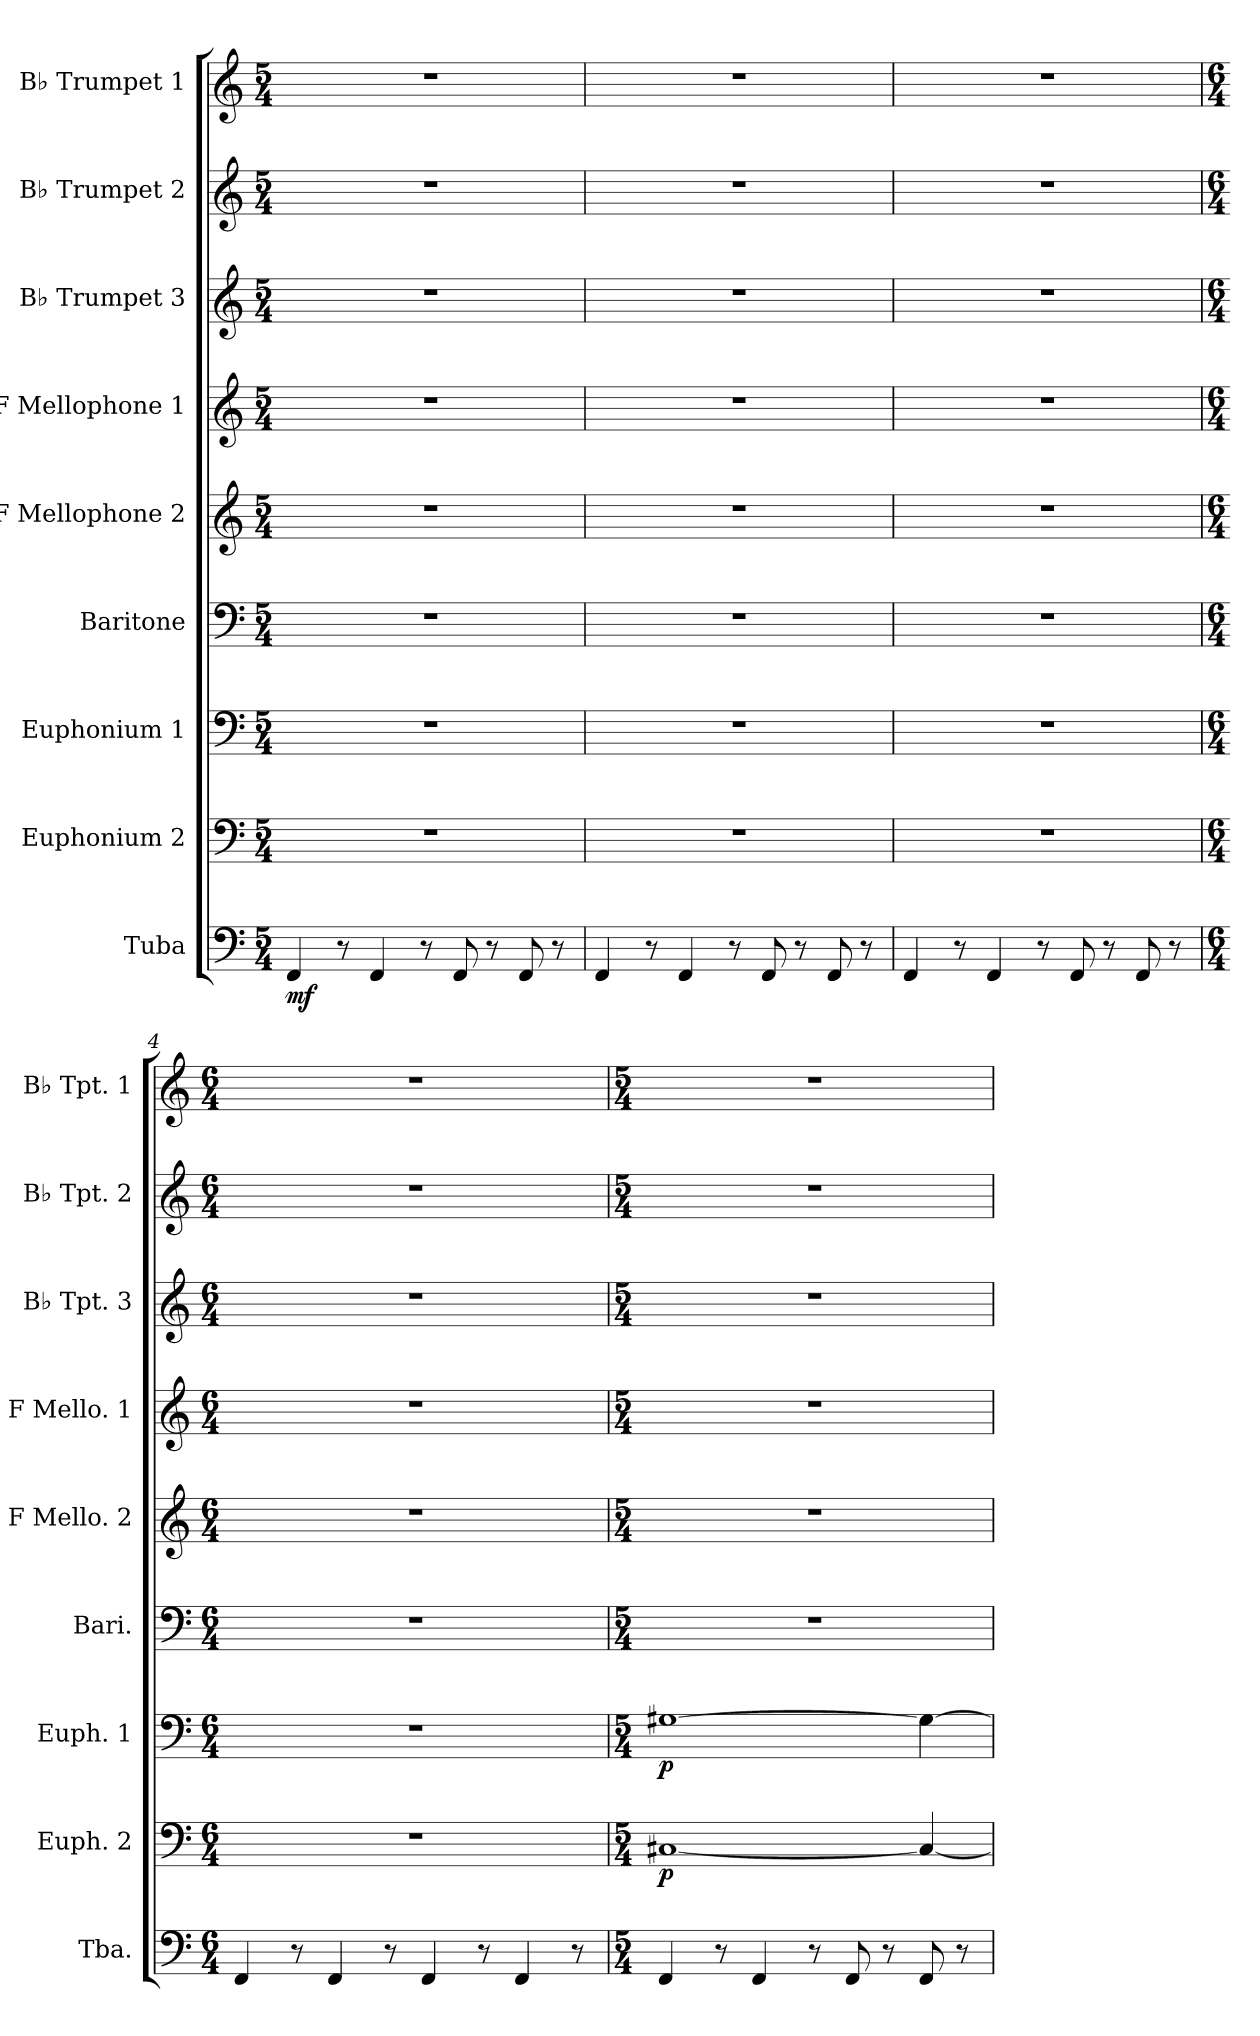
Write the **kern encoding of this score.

**kern	**dynam	**kern	**dynam	**kern	**dynam	**kern	**kern	**kern	**kern	**kern	**kern
*part9	*part9	*part8	*part8	*part7	*part7	*part6	*part5	*part4	*part3	*part2	*part1
*staff9	*staff9	*staff8	*staff8	*staff7	*staff7	*staff6	*staff5	*staff4	*staff3	*staff2	*staff1
*I"Tuba	*	*I"Euphonium 2	*	*I"Euphonium 1	*	*I"Baritone	*I"F Mellophone 2	*I"F Mellophone 1	*I"B♭ Trumpet 3	*I"B♭ Trumpet 2	*I"B♭ Trumpet 1
*I'Tba.	*	*I'Euph. 2	*	*I'Euph. 1	*	*I'Bari.	*I'F Mello. 2	*I'F Mello. 1	*I'B♭ Tpt. 3	*I'B♭ Tpt. 2	*I'B♭ Tpt. 1
*clefF4	*	*clefF4	*	*clefF4	*	*clefF4	*clefG2	*clefG2	*clefG2	*clefG2	*clefG2
*	*	*	*	*	*	*	*ITrd4c7	*ITrd4c7	*ITrd1c2	*ITrd1c2	*ITrd1c2
*k[]	*	*k[]	*	*k[]	*	*k[]	*k[b-]	*k[b-]	*k[b-e-]	*k[b-e-]	*k[b-e-]
*M5/4	*	*M5/4	*	*M5/4	*	*M5/4	*M5/4	*M5/4	*M5/4	*M5/4	*M5/4
*MM180	*	*MM180	*	*MM180	*	*MM180	*MM180	*MM180	*MM180	*MM180	*MM180
=1	=1	=1	=1	=1	=1	=1	=1	=1	=1	=1	=1
!	!LO:DY:b	!	!	!	!	!	!	!	!	!	!
4FF/	mf	4%5r	.	4%5r	.	4%5r	4%5r	4%5r	4%5r	4%5r	4%5r
8r	.	.	.	.	.	.	.	.	.	.	.
4FF/	.	.	.	.	.	.	.	.	.	.	.
8r	.	.	.	.	.	.	.	.	.	.	.
8FF/	.	.	.	.	.	.	.	.	.	.	.
8r	.	.	.	.	.	.	.	.	.	.	.
8FF/	.	.	.	.	.	.	.	.	.	.	.
8r	.	.	.	.	.	.	.	.	.	.	.
=2	=2	=2	=2	=2	=2	=2	=2	=2	=2	=2	=2
4FF/	.	4%5r	.	4%5r	.	4%5r	4%5r	4%5r	4%5r	4%5r	4%5r
8r	.	.	.	.	.	.	.	.	.	.	.
4FF/	.	.	.	.	.	.	.	.	.	.	.
8r	.	.	.	.	.	.	.	.	.	.	.
8FF/	.	.	.	.	.	.	.	.	.	.	.
8r	.	.	.	.	.	.	.	.	.	.	.
8FF/	.	.	.	.	.	.	.	.	.	.	.
8r	.	.	.	.	.	.	.	.	.	.	.
=3	=3	=3	=3	=3	=3	=3	=3	=3	=3	=3	=3
4FF/	.	4%5r	.	4%5r	.	4%5r	4%5r	4%5r	4%5r	4%5r	4%5r
8r	.	.	.	.	.	.	.	.	.	.	.
4FF/	.	.	.	.	.	.	.	.	.	.	.
8r	.	.	.	.	.	.	.	.	.	.	.
8FF/	.	.	.	.	.	.	.	.	.	.	.
8r	.	.	.	.	.	.	.	.	.	.	.
8FF/	.	.	.	.	.	.	.	.	.	.	.
8r	.	.	.	.	.	.	.	.	.	.	.
=4	=4	=4	=4	=4	=4	=4	=4	=4	=4	=4	=4
*M6/4	*	*M6/4	*	*M6/4	*	*M6/4	*M6/4	*M6/4	*M6/4	*M6/4	*M6/4
4FF/	.	1.r	.	1.r	.	1.r	1.r	1.r	1.r	1.r	1.r
8r	.	.	.	.	.	.	.	.	.	.	.
4FF/	.	.	.	.	.	.	.	.	.	.	.
8r	.	.	.	.	.	.	.	.	.	.	.
4FF/	.	.	.	.	.	.	.	.	.	.	.
8r	.	.	.	.	.	.	.	.	.	.	.
4FF/	.	.	.	.	.	.	.	.	.	.	.
8r	.	.	.	.	.	.	.	.	.	.	.
!!LO:PB:g=z
=5	=5	=5	=5	=5	=5	=5	=5	=5	=5	=5	=5
*M5/4	*	*M5/4	*	*M5/4	*	*M5/4	*M5/4	*M5/4	*M5/4	*M5/4	*M5/4
!	!	!	!LO:DY:b	!	!LO:DY:b	!	!	!	!	!	!
4FF/	.	[1C#X	p	[1G#X	p	4%5r	4%5r	4%5r	4%5r	4%5r	4%5r
8r	.	.	.	.	.	.	.	.	.	.	.
4FF/	.	.	.	.	.	.	.	.	.	.	.
8r	.	.	.	.	.	.	.	.	.	.	.
8FF/	.	.	.	.	.	.	.	.	.	.	.
8r	.	.	.	.	.	.	.	.	.	.	.
8FF/	.	4C#/_	.	4G#\_	.	.	.	.	.	.	.
8r	.	.	.	.	.	.	.	.	.	.	.
=	=	=	=	=	=	=	=	=	=	=	=
*-	*-	*-	*-	*-	*-	*-	*-	*-	*-	*-	*-
